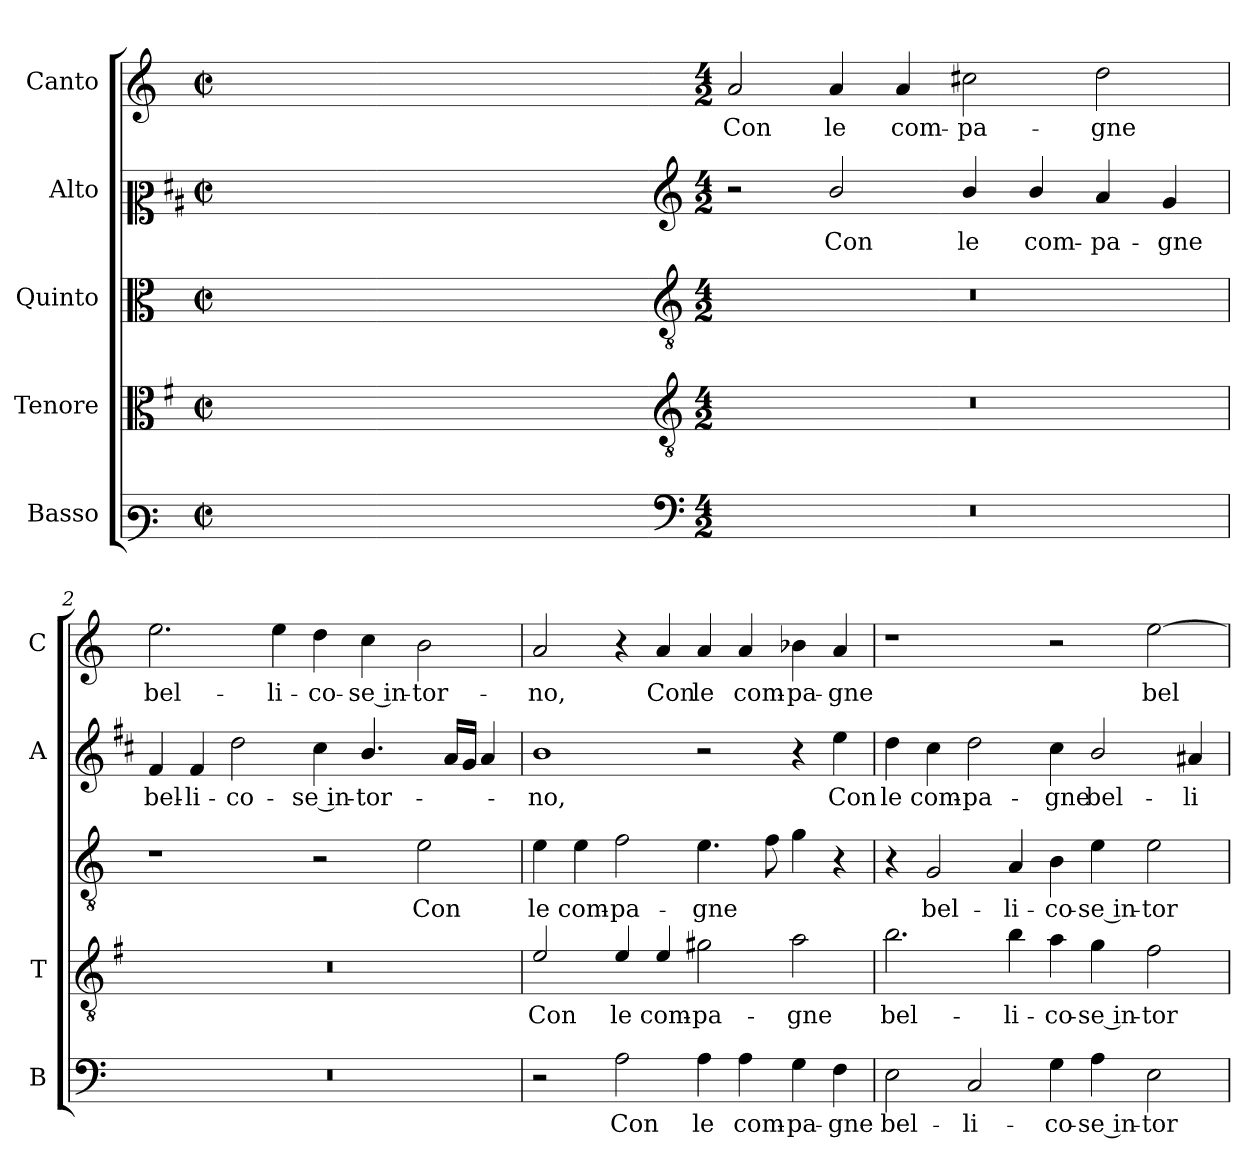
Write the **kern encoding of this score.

**kern	**text	**kern	**text	**kern	**text	**kern	**text	**kern	**text
*part5	*part5	*part4	*part4	*part3	*part3	*part2	*part2	*part1	*part1
*staff5	*staff5	*staff4	*staff4	*staff3	*staff3	*staff2	*staff2	*staff1	*staff1
*I"Basso	*	*I"Tenore	*	*I"Quinto	*	*I"Alto	*	*I"Canto	*
*I'B	*	*I'T	*	*	*	*I'A	*	*I'C	*
*clefF3	*	*clefC3	*	*clefC3	*	*clefC2	*	*clefG2	*
*	*	*ITrd4c7	*	*	*	*ITrd1c2	*	*	*
*k[]	*	*k[]	*	*k[]	*	*k[]	*	*k[]	*
*C:	*	*C:	*	*C:	*	*C:	*	*C:	*
*M2/2	*	*M2/2	*	*M2/2	*	*M2/2	*	*M2/2	*
*met(c|)	*	*met(c|)	*	*met(c|)	*	*met(c|)	*	*met(c|)	*
=	=	=	=	=	=	=	=	=	=
1ryy	.	1ryy	.	1ryy	.	1ryy	.	1ryy	.
=1X-	=1X-	=1X-	=1X-	=1X-	=1X-	=1X-	=1X-	=1X-	=1X-
4ryy	.	4ryy	.	4ryy	.	4ryy	.	4ryy	.
4ryy	.	4ryy	.	4ryy	.	4ryy	.	4ryy	.
4ryy	.	4ryy	.	4ryy	.	4ryy	.	4ryy	.
4ryy	.	4ryy	.	4ryy	.	4ryy	.	4ryy	.
=1-	=1-	=1-	=1-	=1-	=1-	=1-	=1-	=1-	=1-
*clefF4	*	*clefGv2	*	*clefGv2	*	*clefG2	*	*	*
*M4/2	*	*M4/2	*	*M4/2	*	*M4/2	*	*M4/2	*
!	!	!	!	!	!	!	!	!	!LO:LY:b
0r	.	0r	.	0r	.	2r	.	2a/	Con
!	!	!	!	!	!	!	!LO:LY:b	!	!LO:LY:b
.	.	.	.	.	.	2a/	Con	4a/	le
!	!	!	!	!	!	!	!	!	!LO:LY:b
.	.	.	.	.	.	.	.	4a/	com-
!	!	!	!	!	!	!	!LO:LY:b	!	!LO:LY:b
.	.	.	.	.	.	4a/	le	2cc#X\	-pa-
!	!	!	!	!	!	!	!LO:LY:b	!	!
.	.	.	.	.	.	4a/	com-	.	.
!	!	!	!	!	!	!	!LO:LY:b	!	!LO:LY:b
.	.	.	.	.	.	4g/	-pa-	2dd\	-gne
!	!	!	!	!	!	!	!LO:LY:b	!	!
.	.	.	.	.	.	4f/	-gne	.	.
=2	=2	=2	=2	=2	=2	=2	=2	=2	=2
!	!	!	!	!	!	!	!LO:LY:b	!	!LO:LY:b
0r	.	0r	.	1r	.	4e/	bel-	2.ee\	bel-
!	!	!	!	!	!	!	!LO:LY:b	!	!
.	.	.	.	.	.	4e/	-li-	.	.
!	!	!	!	!	!	!	!LO:LY:b	!	!
.	.	.	.	.	.	2cc\	-co-	.	.
!	!	!	!	!	!	!	!	!	!LO:LY:b
.	.	.	.	.	.	.	.	4ee\	-li-
!	!	!	!	!	!	!	!LO:LY:b	!	!LO:LY:b
.	.	.	.	2r	.	4b\	-se in-	4dd\	-co-
!	!	!	!	!	!	!	!LO:LY:b	!	!LO:LY:b
.	.	.	.	.	.	4.a/	-tor-	4cc\	-se in-
!	!	!	!	!	!LO:LY:b	!	!	!	!LO:LY:b
.	.	.	.	2e\	Con	.	.	2b\	-tor-
.	.	.	.	.	.	16g/LL	.	.	.
.	.	.	.	.	.	16f/JJ	.	.	.
.	.	.	.	.	.	4g/	.	.	.
!!LO:LB:g=z
=3	=3	=3	=3	=3	=3	=3	=3	=3	=3
!	!	!	!LO:LY:b	!	!LO:LY:b	!	!LO:LY:b	!	!LO:LY:b
2r	.	2A/	Con	4e\	le	1a	-no,	2a/	-no,
!	!	!	!	!	!LO:LY:b	!	!	!	!
.	.	.	.	4e\	com-	.	.	.	.
!	!LO:LY:b	!	!LO:LY:b	!	!LO:LY:b	!	!	!	!
2A\	Con	4A/	le	2f\	-pa-	.	.	4r	.
!	!	!	!LO:LY:b	!	!	!	!	!	!LO:LY:b
.	.	4A/	com-	.	.	.	.	4a/	Con
!	!LO:LY:b	!	!LO:LY:b	!	!LO:LY:b	!	!	!	!LO:LY:b
4A\	le	2c#X\	-pa-	4.e\	-gne	2r	.	4a/	le
!	!LO:LY:b	!	!	!	!	!	!	!	!LO:LY:b
4A\	com-	.	.	.	.	.	.	4a/	com-
.	.	.	.	8f\	.	.	.	.	.
!	!LO:LY:b	!	!LO:LY:b	!	!	!	!	!	!LO:LY:b
4G\	-pa-	2d\	-gne	4g\	.	4r	.	4b-X\	-pa-
!	!LO:LY:b	!	!	!	!	!	!LO:LY:b	!	!LO:LY:b
4F\	-gne	.	.	4r	.	4dd\	Con	4a/	-gne
=4	=4	=4	=4	=4	=4	=4	=4	=4	=4
!	!LO:LY:b	!	!LO:LY:b	!	!	!	!LO:LY:b	!	!
2E\	bel-	2.e\	bel-	4r	.	4cc\	le	1r	.
!	!	!	!	!	!LO:LY:b	!	!LO:LY:b	!	!
.	.	.	.	2G/	bel-	4b\	com-	.	.
!	!LO:LY:b	!	!	!	!	!	!LO:LY:b	!	!
2C/	-li-	.	.	.	.	2cc\	-pa-	.	.
!	!	!	!LO:LY:b	!	!LO:LY:b	!	!	!	!
.	.	4e\	-li-	4A/	-li-	.	.	.	.
!	!LO:LY:b	!	!LO:LY:b	!	!LO:LY:b	!	!LO:LY:b	!	!
4G\	-co-	4d\	-co-	4B\	-co-	4b\	-gne	2r	.
!	!LO:LY:b	!	!LO:LY:b	!	!LO:LY:b	!	!LO:LY:b	!	!
4A\	-se in-	4c\	-se in-	4e\	-se in-	2a/	bel-	.	.
!	!LO:LY:b	!	!LO:LY:b	!	!LO:LY:b	!	!	!	!LO:LY:b
2E\	-tor-	2B\	-tor-	2e\	-tor-	.	.	[2ee\	bel-
!	!	!	!	!	!	!	!LO:LY:b	!	!
.	.	.	.	.	.	4g#X/	-li-	.	.
=	=	=	=	=	=	=	=	=	=
*-	*-	*-	*-	*-	*-	*-	*-	*-	*-
